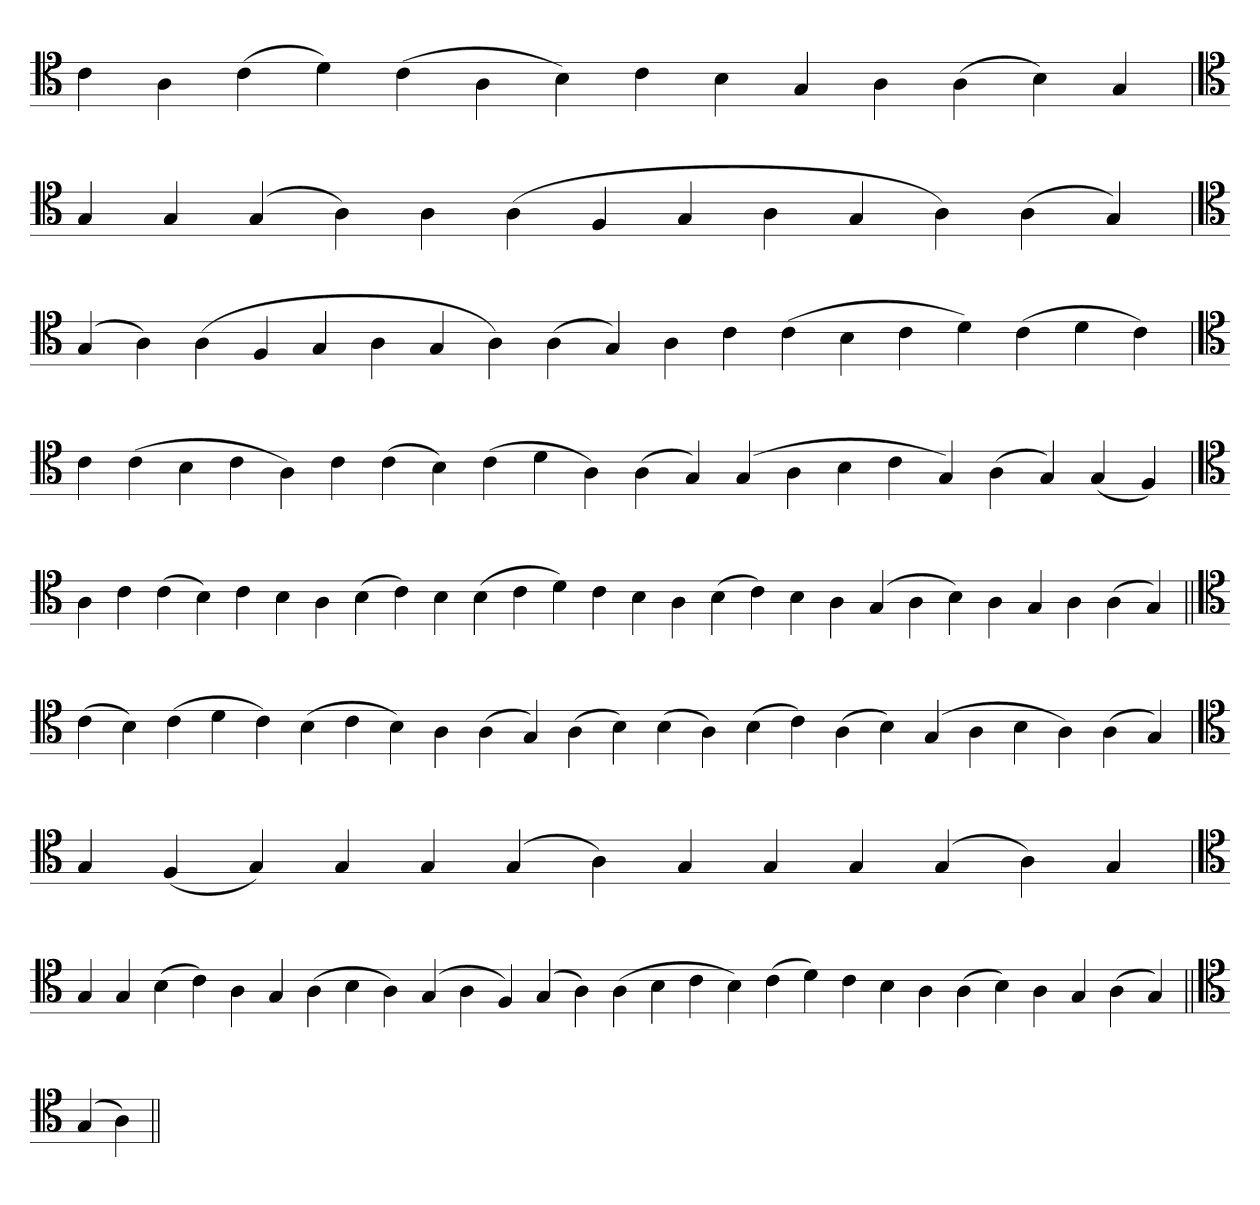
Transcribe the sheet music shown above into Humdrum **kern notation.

**kern
*part1
*staff1
*clefC4
=
4c
4A
(4c
4d)
(4c
4A
4B)
4c
4B
4G
4A
(4A
4B)
4G
=`
*clefC4
4G
4G
(4G
4A)
4A
(4A
4F
4G
4A
4G
4A)
(4A
4G)
=
*clefC4
(4G
4A)
(4A
4F
4G
4A
4G
4A)
(4A
4G)
4A
4c
(4c
4B
4c
4d)
(4c
4d
4c)
='
*clefC4
4c
(4c
4B
4c
4A)
4c
(4c
4B)
(4c
4d
4A)
(4A
4G)
(4G
4A
4B
4c
4G)
(4A
4G)
(4G
4F)
=`
*clefC4
4A
4c
(4c
4B)
4c
4B
4A
(4B
4c)
4B
(4B
4c
4d)
4c
4B
4A
(4B
4c)
4B
4A
(4G
4A
4B)
4A
4G
4A
(4A
4G)
=||
*clefC4
(4c
4B)
(4c
4d
4c)
(4B
4c
4B)
4A
(4A
4G)
(4A
4B)
(4B
4A)
(4B
4c)
(4A
4B)
(4G
4A
4B
4A)
(4A
4G)
='
*clefC4
4G
(4F
4G)
4G
4G
(4G
4A)
4G
4G
4G
(4G
4A)
4G
=`
*clefC4
4G
4G
(4B
4c)
4A
4G
(4A
4B
4A)
(4G
4A
4F)
(4G
4A)
(4A
4B
4c
4B)
(4c
4d)
4c
4B
4A
(4A
4B)
4A
4G
(4A
4G)
=||
*clefC4
(4G
4A)
=||
*-
